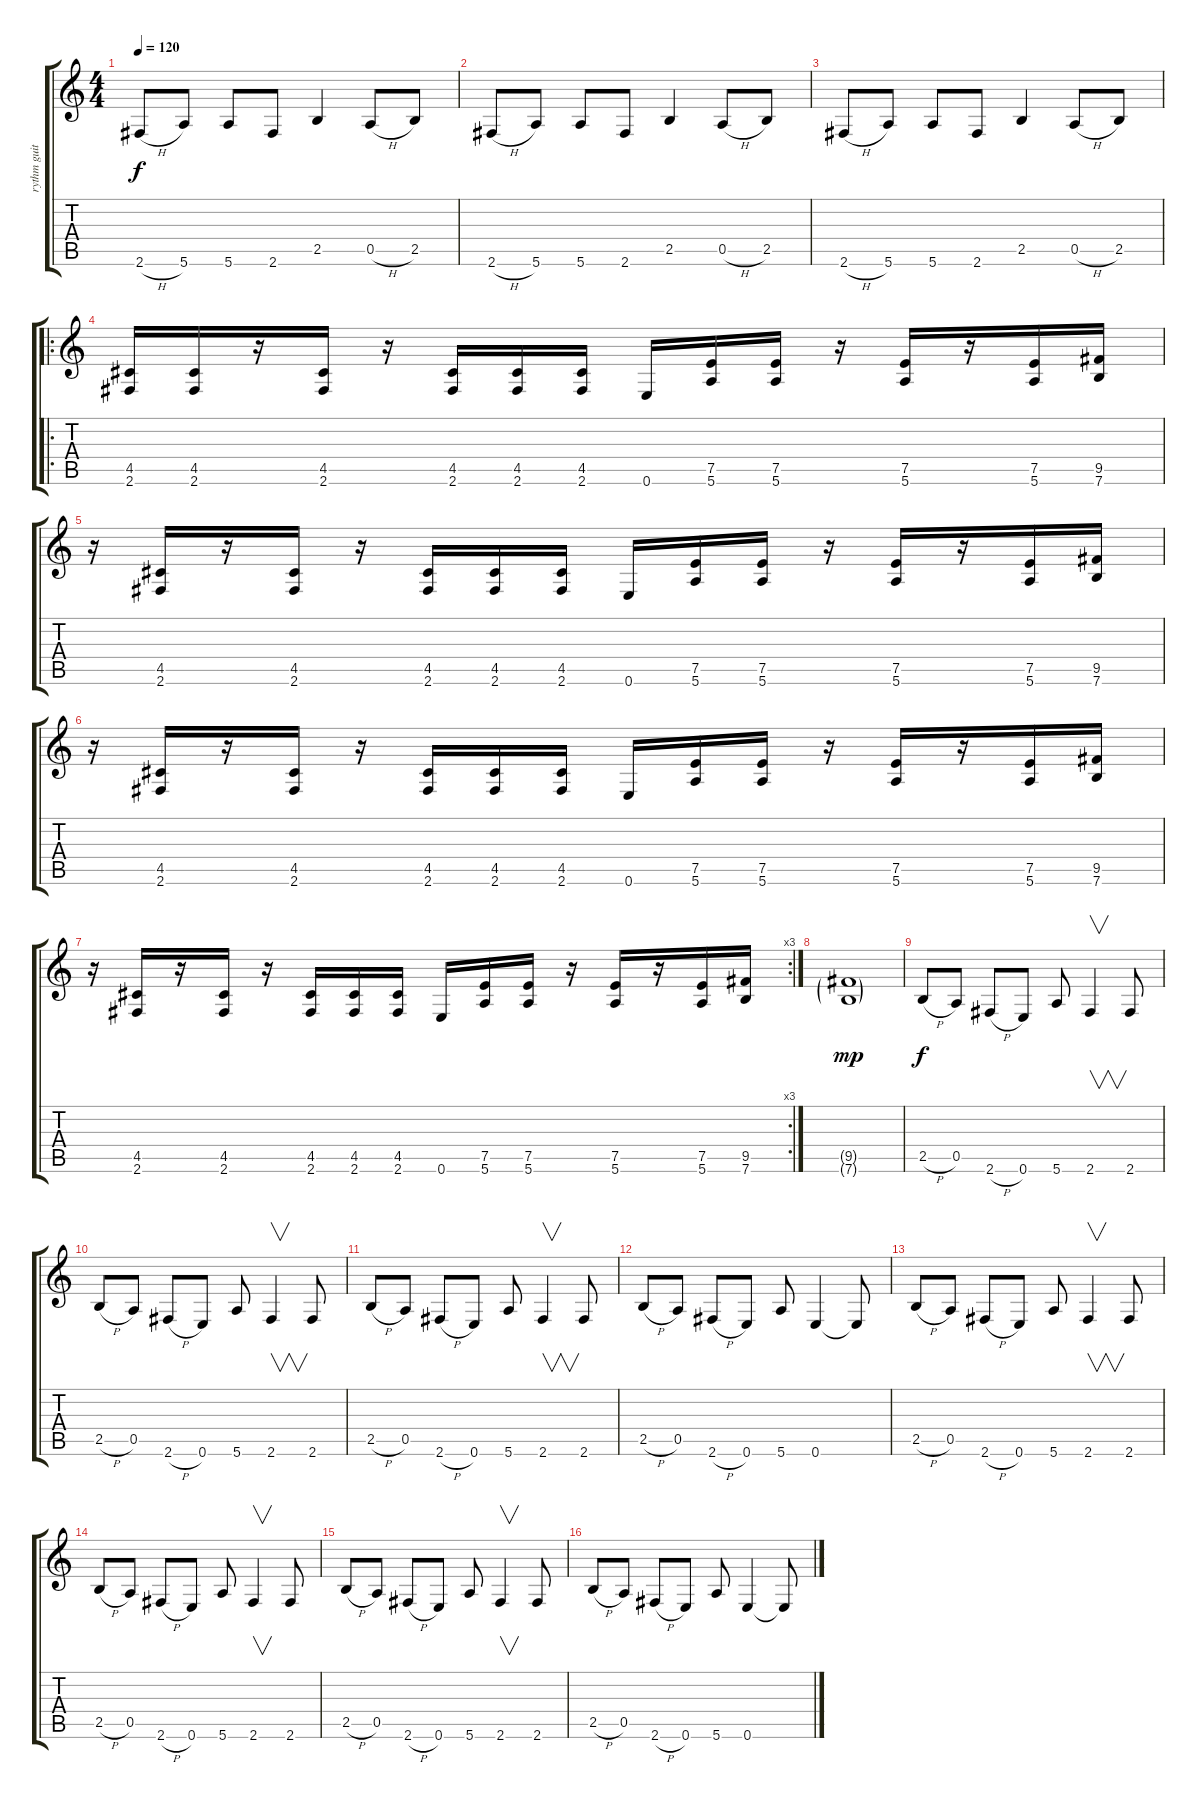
\track ("rythm guitar" "rythm guit") {instrument electricguitarclean}
\staff {score tabs}
\tuning (E4 B3 G3 D3 A2 E2) {hide}
\ts (4 4)
\tempo 120
\clef g2
\ks c
2.6{h}.8{dy f} 5.6.8 5.6.8 2.6.8 2.5.4 0.5{h}.8 2.5.8 |
2.6{h}.8 5.6.8 5.6.8 2.6.8 2.5.4 0.5{h}.8 2.5.8 |
2.6{h}.8 5.6.8 5.6.8 2.6.8 2.5.4 0.5{h}.8 2.5.8 |
\ro
(4.5 2.6).16 (4.5 2.6).16 r.16 (4.5 2.6).16 r.16 (4.5 2.6).16 (4.5 2.6).16 (4.5 2.6).16 0.6.16 (7.5 5.6).16 (7.5 5.6).16 r.16 (7.5 5.6).16 r.16 (7.5 5.6).16 (9.5 7.6).16 |
r.16 (4.5 2.6).16 r.16 (4.5 2.6).16 r.16 (4.5 2.6).16 (4.5 2.6).16 (4.5 2.6).16 0.6.16 (7.5 5.6).16 (7.5 5.6).16 r.16 (7.5 5.6).16 r.16 (7.5 5.6).16 (9.5 7.6).16 |
r.16 (4.5 2.6).16 r.16 (4.5 2.6).16 r.16 (4.5 2.6).16 (4.5 2.6).16 (4.5 2.6).16 0.6.16 (7.5 5.6).16 (7.5 5.6).16 r.16 (7.5 5.6).16 r.16 (7.5 5.6).16 (9.5 7.6).16 |
\rc 3
r.16 (4.5 2.6).16 r.16 (4.5 2.6).16 r.16 (4.5 2.6).16 (4.5 2.6).16 (4.5 2.6).16 0.6.16 (7.5 5.6).16 (7.5 5.6).16 r.16 (7.5 5.6).16 r.16 (7.5 5.6).16 (9.5 7.6).16 |
(9.5{g} 7.6{g}).1{dy mp} |
2.5{h}.8{dy f} 0.5.8 2.6{h}.8 0.6.8 5.6.8 2.6.4{v} 2.6.8 |
2.5{h}.8 0.5.8 2.6{h}.8 0.6.8 5.6.8 2.6.4{v} 2.6.8 |
2.5{h}.8 0.5.8 2.6{h}.8 0.6.8 5.6.8 2.6.4{v} 2.6.8 |
2.5{h}.8 0.5.8 2.6{h}.8 0.6.8 5.6.8 0.6.4 0.6{t}.8 |
2.5{h}.8 0.5.8 2.6{h}.8 0.6.8 5.6.8 2.6.4{v} 2.6.8 |
2.5{h}.8 0.5.8 2.6{h}.8 0.6.8 5.6.8 2.6.4{v} 2.6.8 |
2.5{h}.8 0.5.8 2.6{h}.8 0.6.8 5.6.8 2.6.4{v} 2.6.8 |
2.5{h}.8 0.5.8 2.6{h}.8 0.6.8 5.6.8 0.6.4 0.6{t}.8
